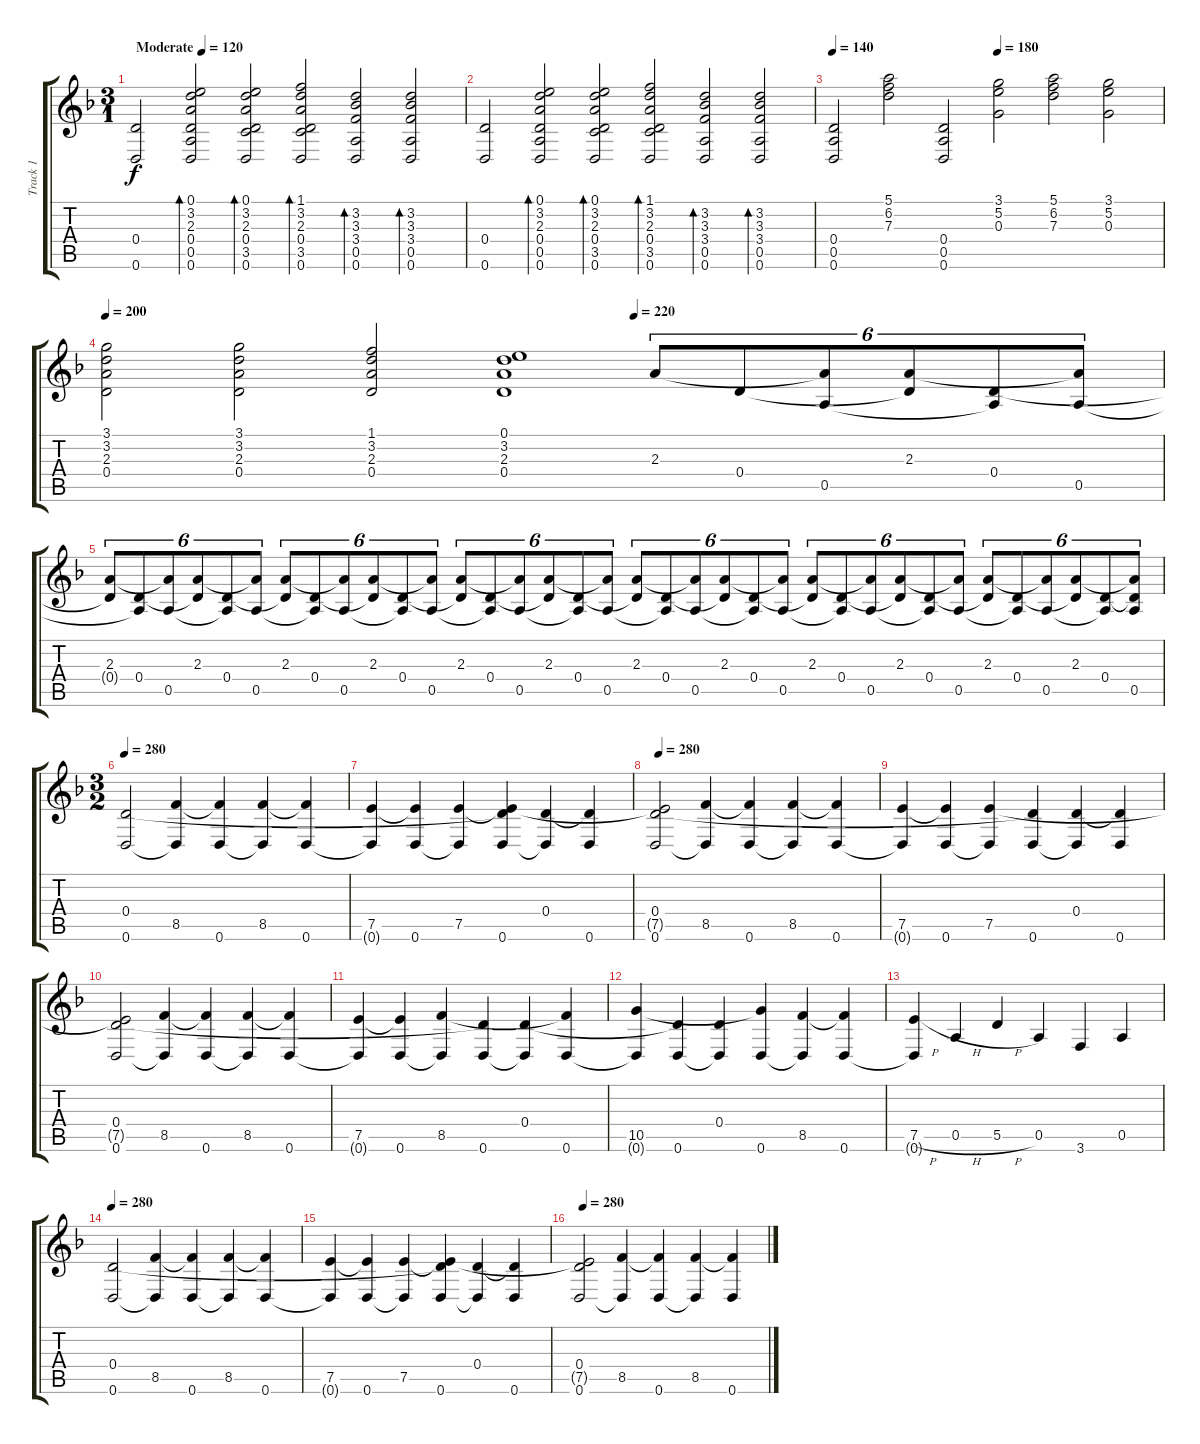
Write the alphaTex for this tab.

\track ("Track 1" "Track 1") {instrument acousticguitarnylon}
\staff {score tabs}
\tuning (E4 B3 G3 D3 A2 D2) {hide}
\ts (3 1)
\tempo (120 "Moderate")
\clef g2
\ks f
(0.4 0.6).2{dy f instrument acousticguitarnylon} (0.1 3.2 2.3 0.4 0.5 0.6).2{bd 120} (0.1 3.2 2.3 0.4 3.5 0.6).2{bd 120} (1.1 3.2 2.3 0.4 3.5 0.6).2{bd 120} (3.2 3.3 3.4 0.5 0.6).2{bd 120} (3.2 3.3 3.4 0.5 0.6).2{bd 120} |
(0.4 0.6).2 (0.1 3.2 2.3 0.4 0.5 0.6).2{bd 120} (0.1 3.2 2.3 0.4 3.5 0.6).2{bd 120} (1.1 3.2 2.3 0.4 3.5 0.6).2{bd 120} (3.2 3.3 3.4 0.5 0.6).2{bd 120} (3.2 3.3 3.4 0.5 0.6).2{bd 120} |
\tempo 140
\tempo (180 0.5)
(0.4 0.5 0.6).2 (5.1 6.2 7.3).2 (0.4 0.5 0.6).2 (3.1 5.2 0.3).2 (5.1 6.2 7.3).2 (3.1 5.2 0.3).2 |
\tempo 200
\tempo (220 0.5)
(3.1 3.2 2.3 0.4).2 (3.1 3.2 2.3 0.4).2 (1.1 3.2 2.3 0.4).2 (0.1 3.2 2.3 0.4).1 2.3.8{tu (6 4)} 0.4.8{tu (6 4)} (2.3{t} 0.5).8{tu (6 4)} (2.3 0.4{t}).8{tu (6 4)} (0.4 0.5{t}).8{tu (6 4)} (2.3{t} 0.5).8{tu (6 4)} |
(2.3 0.4{t}).8{tu (6 4)} (0.4 0.5{t}).8{tu (6 4)} (2.3{t} 0.5).8{tu (6 4)} (2.3 0.4{t}).8{tu (6 4)} (0.4 0.5{t}).8{tu (6 4)} (2.3{t} 0.5).8{tu (6 4)} (2.3 0.4{t}).8{tu (6 4)} (0.4 0.5{t}).8{tu (6 4)} (2.3{t} 0.5).8{tu (6 4)} (2.3 0.4{t}).8{tu (6 4)} (0.4 0.5{t}).8{tu (6 4)} (2.3{t} 0.5).8{tu (6 4)} (2.3 0.4{t}).8{tu (6 4)} (0.4 0.5{t}).8{tu (6 4)} (2.3{t} 0.5).8{tu (6 4)} (2.3 0.4{t}).8{tu (6 4)} (0.4 0.5{t}).8{tu (6 4)} (2.3{t} 0.5).8{tu (6 4)} (2.3 0.4{t}).8{tu (6 4)} (0.4 0.5{t}).8{tu (6 4)} (2.3{t} 0.5).8{tu (6 4)} (2.3 0.4{t}).8{tu (6 4)} (0.4 0.5{t}).8{tu (6 4)} (2.3{t} 0.5).8{tu (6 4)} (2.3 0.4{t}).8{tu (6 4)} (0.4 0.5{t}).8{tu (6 4)} (2.3{t} 0.5).8{tu (6 4)} (2.3 0.4{t}).8{tu (6 4)} (0.4 0.5{t}).8{tu (6 4)} (2.3{t} 0.5).8{tu (6 4)} (2.3 0.4{t}).8{tu (6 4)} (0.4 0.5{t}).8{tu (6 4)} (2.3{t} 0.5).8{tu (6 4)} (2.3 0.4{t}).8{tu (6 4)} (0.4 0.5{t}).8{tu (6 4)} (2.3{t} 0.4{t} 0.5).8{tu (6 4)} |
\ts (3 2)
\tempo 280
(0.4 0.6).2 (8.5 0.6{t}).4 (8.5{t} 0.6).4 (8.5 0.6{t}).4 (8.5{t} 0.6).4 |
(7.5 0.6{t}).4 (7.5{t} 0.6).4 (7.5 0.6{t}).4 (0.4{t} 7.5{t} 0.6).4 (0.4 0.6{t}).4 (0.4{t} 0.6).4 |
\tempo 280
(0.4 7.5{t} 0.6).2 (8.5 0.6{t}).4 (8.5{t} 0.6).4 (8.5 0.6{t}).4 (8.5{t} 0.6).4 |
(7.5 0.6{t}).4 (7.5{t} 0.6).4 (7.5 0.6{t}).4 (0.4{t} 0.6).4 (0.4 0.6{t}).4 (0.4{t} 0.6).4 |
(0.4 7.5{t} 0.6).2 (8.5 0.6{t}).4 (8.5{t} 0.6).4 (8.5 0.6{t}).4 (8.5{t} 0.6).4 |
(7.5 0.6{t}).4 (7.5{t} 0.6).4 (8.5 0.6{t}).4 (0.4{t} 0.6).4 (0.4 0.6{t}).4 (8.5{t} 0.6).4 |
(10.5 0.6{t}).4 (0.4{t} 0.6).4 (0.4 0.6{t}).4 (10.5{t} 0.6).4 (8.5 0.6{t}).4 (8.5{t} 0.6).4 |
(7.5{h} 0.6{t}).4 0.5{h}.4 5.5{h}.4 0.5.4 3.6.4 0.5.4 |
\tempo 280
(0.4 0.6).2 (8.5 0.6{t}).4 (8.5{t} 0.6).4 (8.5 0.6{t}).4 (8.5{t} 0.6).4 |
(7.5 0.6{t}).4 (7.5{t} 0.6).4 (7.5 0.6{t}).4 (0.4{t} 7.5{t} 0.6).4 (0.4 0.6{t}).4 (0.4{t} 0.6).4 |
\tempo 280
(0.4 7.5{t} 0.6).2 (8.5 0.6{t}).4 (8.5{t} 0.6).4 (8.5 0.6{t}).4 (8.5{t} 0.6).4
